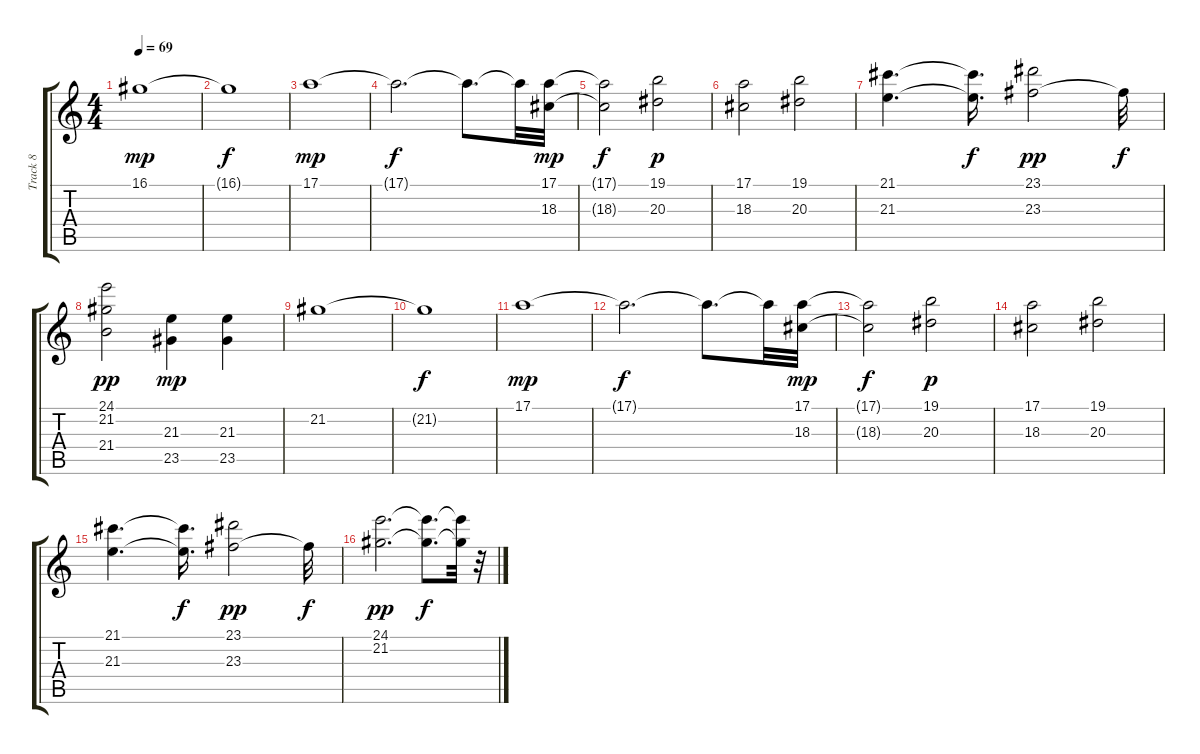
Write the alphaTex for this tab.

\track ("Track 8" "Track 8") {instrument stringensemble1}
\staff {score tabs}
\tuning (E4 B3 G3 D3 A2 E2) {hide}
\ts (4 4)
\tempo 69
\clef g2
\ks c
16.1.1{dy mp} |
16.1{t}.1{dy f} |
17.1.1{dy mp} |
17.1{t}.2{d dy f} 17.1{t}.8{d} 17.1{t}.32 (17.1 18.3).32{dy mp} |
(17.1{t} 18.3{t}).2{dy f} (19.1 20.3).2{dy p} |
(17.1 18.3).2 (19.1 20.3).2 |
(21.1 21.3).4{d} (21.1{t} 21.3{t}).16{d dy f} (23.1 23.3).2{dy pp} 23.3{t}.32{dy f} |
(24.1 21.2 21.4).2{dy pp} (21.3 23.5).4{dy mp} (21.3 23.5).4 |
21.2.1 |
21.2{t}.1{dy f} |
17.1.1{dy mp} |
17.1{t}.2{d dy f} 17.1{t}.8{d} 17.1{t}.32 (17.1 18.3).32{dy mp} |
(17.1{t} 18.3{t}).2{dy f} (19.1 20.3).2{dy p} |
(17.1 18.3).2 (19.1 20.3).2 |
(21.1 21.3).4{d} (21.1{t} 21.3{t}).16{d dy f} (23.1 23.3).2{dy pp} 23.3{t}.32{dy f} |
(24.1 21.2).2{d dy pp} (24.1{t} 21.2{t}).8{d dy f} (24.1{t} 21.2{t}).32 r.32
